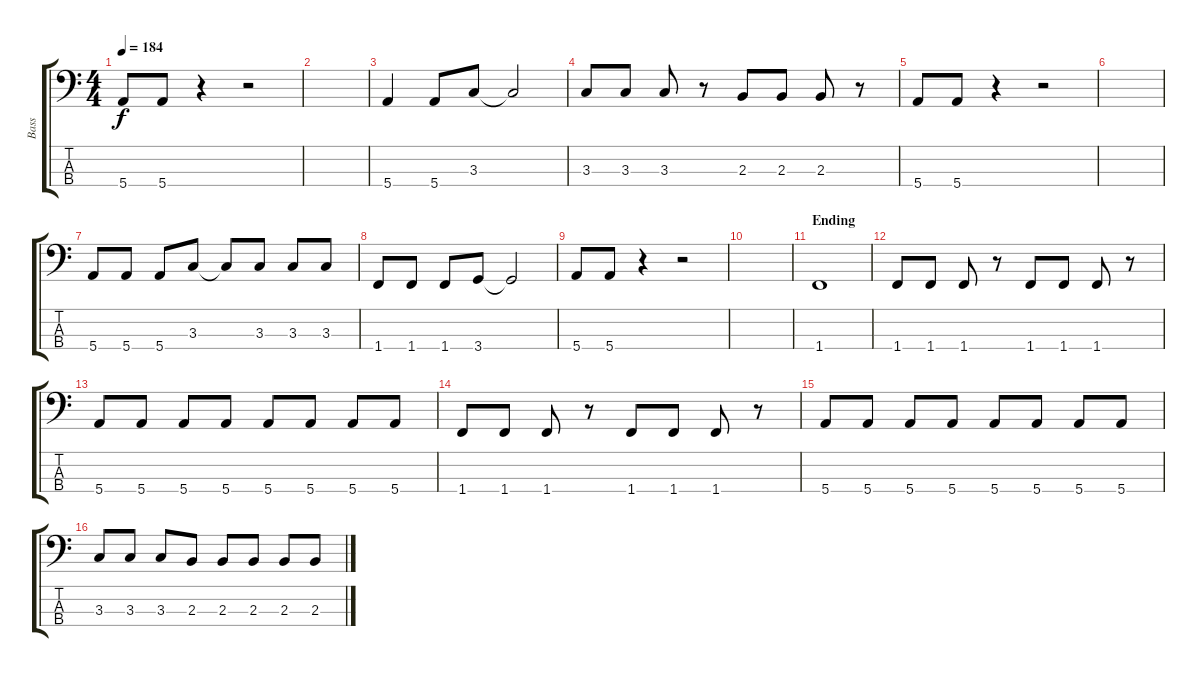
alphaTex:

\track ("Bass" "Bass") {instrument electricbasspick}
\staff {score tabs}
\tuning (G2 D2 A1 E1) {hide}
\ts (4 4)
\tempo 184
\clef f4
\ks c
5.4.8{dy f} 5.4.8 r.4 r.2 |
|
5.4.4 5.4.8 3.3.8 3.3{t}.2 |
3.3.8 3.3.8 3.3.8 r.8 2.3.8 2.3.8 2.3.8 r.8 |
5.4.8 5.4.8 r.4 r.2 |
|
5.4.8 5.4.8 5.4.8 3.3.8 3.3{t}.8 3.3.8 3.3.8 3.3.8 |
1.4.8 1.4.8 1.4.8 3.4.8 3.4{t}.2 |
5.4.8 5.4.8 r.4 r.2 |
|
\section ("" "Ending")
1.4.1 |
1.4.8 1.4.8 1.4.8 r.8 1.4.8 1.4.8 1.4.8 r.8 |
5.4.8 5.4.8 5.4.8 5.4.8 5.4.8 5.4.8 5.4.8 5.4.8 |
1.4.8 1.4.8 1.4.8 r.8 1.4.8 1.4.8 1.4.8 r.8 |
5.4.8 5.4.8 5.4.8 5.4.8 5.4.8 5.4.8 5.4.8 5.4.8 |
3.3.8 3.3.8 3.3.8 2.3.8 2.3.8 2.3.8 2.3.8 2.3.8
